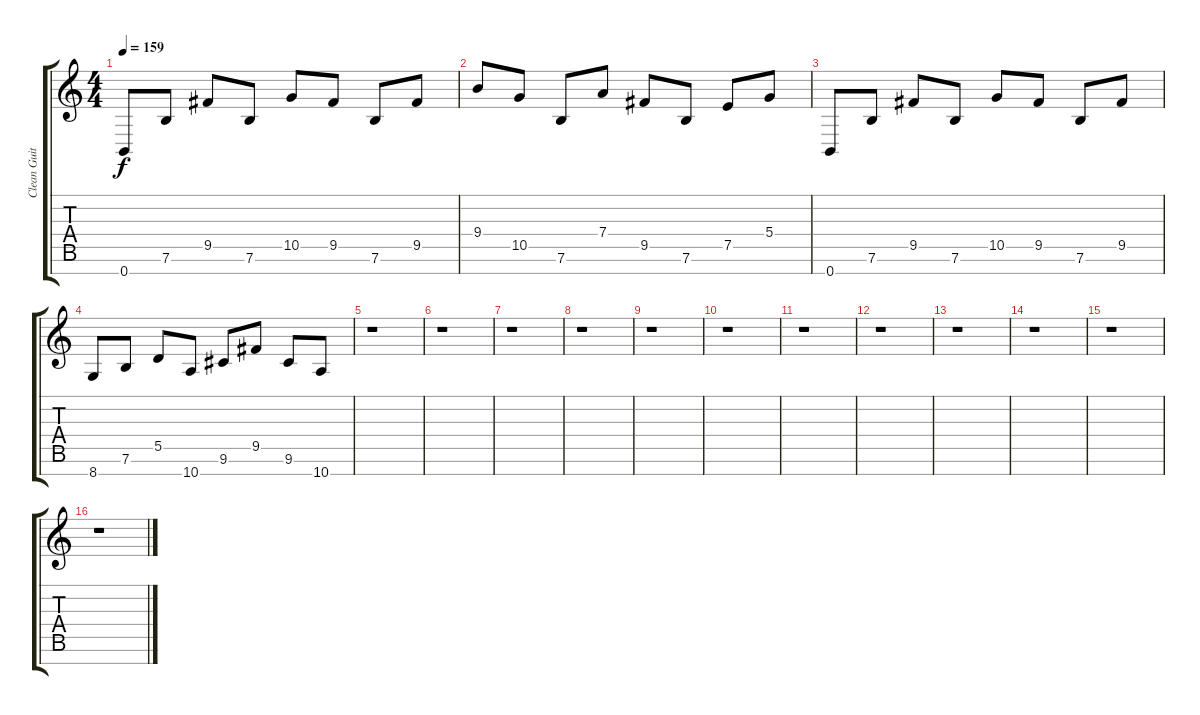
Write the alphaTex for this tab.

\track ("Clean Guitar" "Clean Guit") {instrument electricguitarjazz}
\staff {score tabs}
\tuning (E4 B3 G3 D3 A2 E2 B1) {hide}
\ts (4 4)
\tempo 159
\clef g2
\ks c
0.7.8{dy f} 7.6.8 9.5.8 7.6.8 10.5.8 9.5.8 7.6.8 9.5.8 |
9.4.8 10.5.8 7.6.8 7.4.8 9.5.8 7.6.8 7.5.8 5.4.8 |
0.7.8 7.6.8 9.5.8 7.6.8 10.5.8 9.5.8 7.6.8 9.5.8 |
8.7.8 7.6.8 5.5.8 10.7.8 9.6.8 9.5.8 9.6.8 10.7.8 |
r.1 |
r.1 |
r.1 |
r.1 |
r.1 |
r.1 |
r.1 |
r.1 |
r.1 |
r.1 |
r.1 |
r.1
